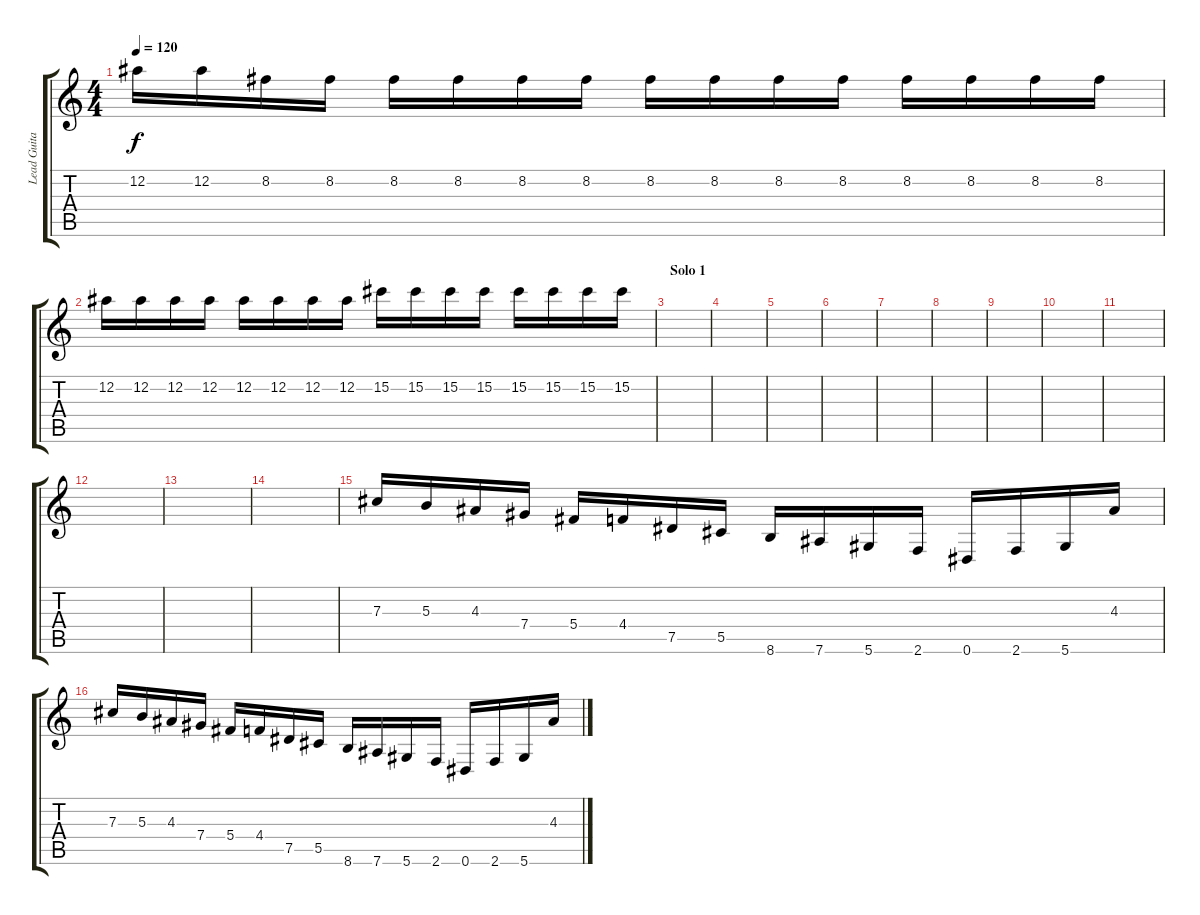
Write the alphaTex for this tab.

\track ("Lead Guitar III" "Lead Guita") {instrument distortionguitar}
\staff {score tabs}
\tuning (Eb4 Bb3 Gb3 Db3 Ab2 Eb2) {hide}
\ts (4 4)
\tempo 120
\clef g2
\ks c
12.2.16{dy f} 12.2.16 8.2.16 8.2.16 8.2.16 8.2.16 8.2.16 8.2.16 8.2.16 8.2.16 8.2.16 8.2.16 8.2.16 8.2.16 8.2.16 8.2.16 |
12.2.16 12.2.16 12.2.16 12.2.16 12.2.16 12.2.16 12.2.16 12.2.16 15.2.16 15.2.16 15.2.16 15.2.16 15.2.16 15.2.16 15.2.16 15.2.16 |
\section ("" "Solo 1")
|
|
|
|
|
|
|
|
|
|
|
|
7.3.16 5.3.16 4.3.16 7.4.16 5.4.16 4.4.16 7.5.16 5.5.16 8.6.16 7.6.16 5.6.16 2.6.16 0.6.16 2.6.16 5.6.16 4.3.16 |
7.3.16 5.3.16 4.3.16 7.4.16 5.4.16 4.4.16 7.5.16 5.5.16 8.6.16 7.6.16 5.6.16 2.6.16 0.6.16 2.6.16 5.6.16 4.3.16
